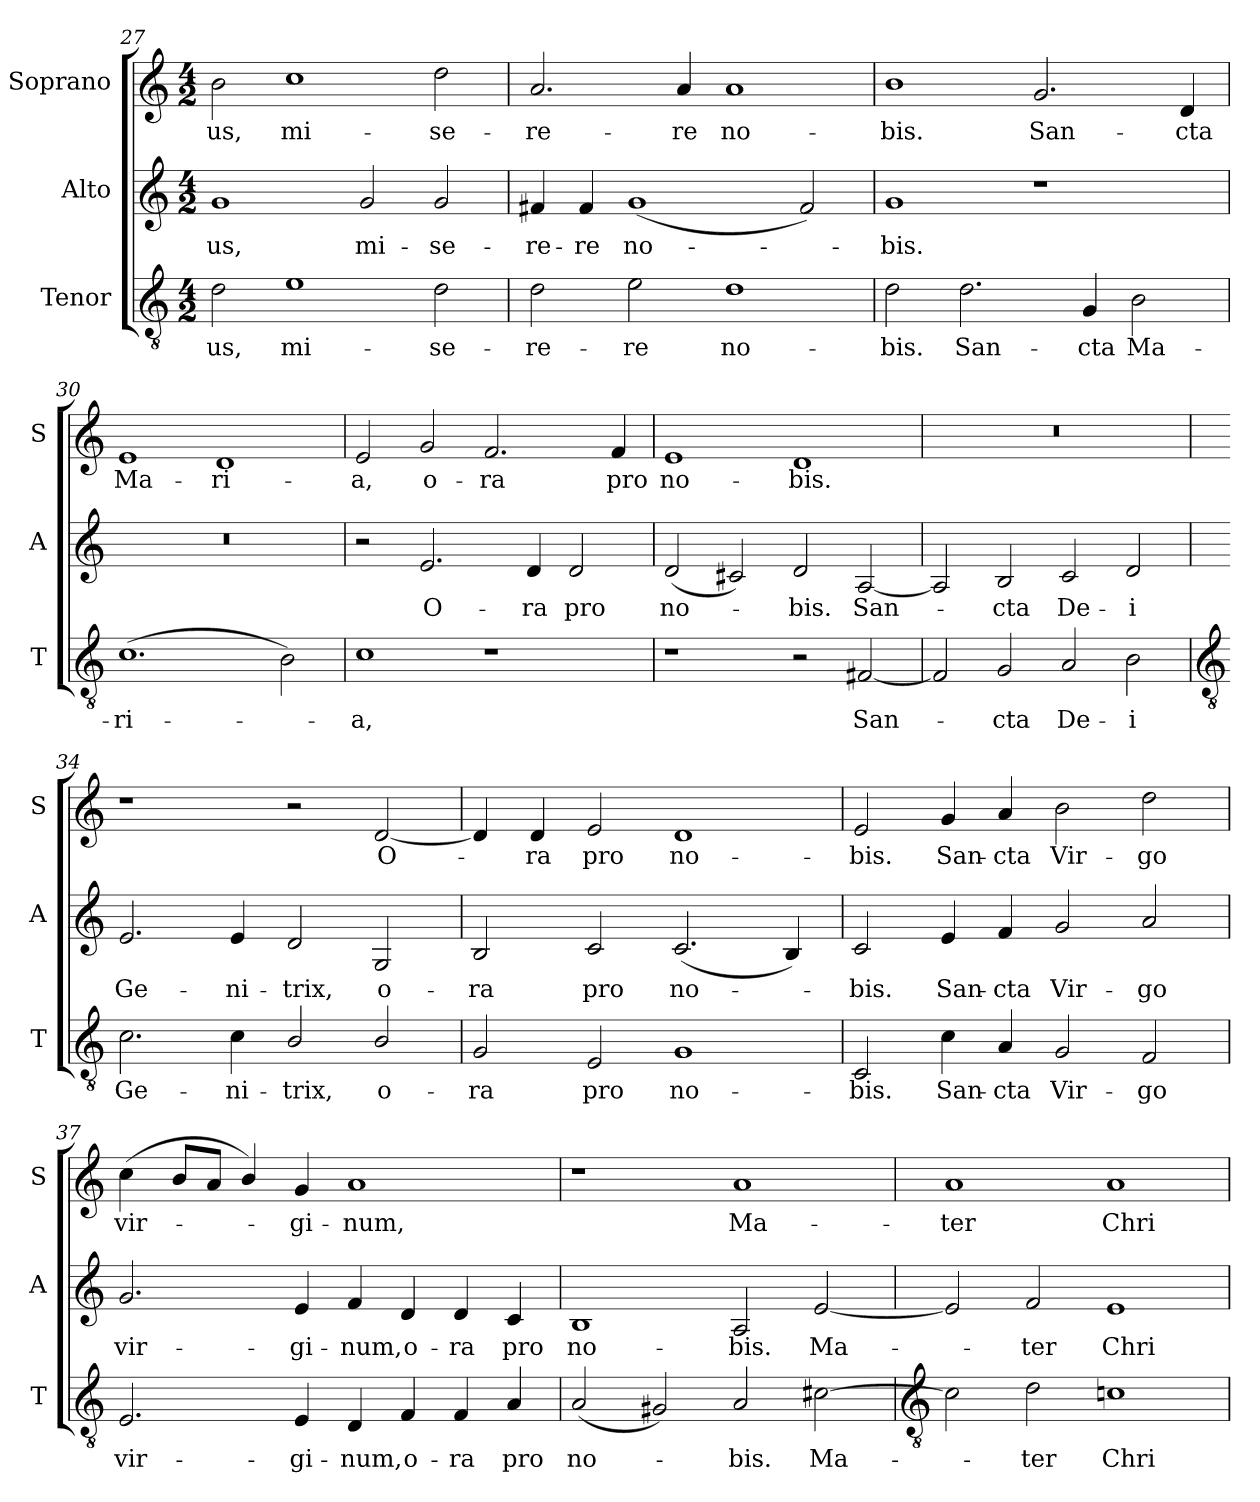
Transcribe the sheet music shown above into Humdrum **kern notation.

**kern	**text	**kern	**text	**kern	**text
*part3	*part3	*part2	*part2	*part1	*part1
*staff3	*staff3	*staff2	*staff2	*staff1	*staff1
*I"Tenor	*	*I"Alto	*	*I"Soprano	*
*I'T	*	*I'A	*	*I'S	*
!!LO:LB:g=z
*clefGv2	*	*clefG2	*	*clefG2	*
*k[]	*	*k[]	*	*k[]	*
*C:	*	*C:	*	*C:	*
*M4/2	*	*M4/2	*	*M4/2	*
=27	=27	=27	=27	=27	=27
!	!LO:LY:b	!	!LO:LY:b	!	!LO:LY:b
2d	-us,	1g	-us,	2b	-us,
!	!LO:LY:b	!	!	!	!LO:LY:b
1e	mi-	.	.	1cc	mi-
!	!	!	!LO:LY:b	!	!
.	.	2g	mi-	.	.
!	!LO:LY:b	!	!LO:LY:b	!	!LO:LY:b
2d	-se-	2g	-se-	2dd	-se-
=28	=28	=28	=28	=28	=28
!	!LO:LY:b	!	!LO:LY:b	!	!LO:LY:b
2d	-re-	4f#X	-re-	2.a	-re-
!	!	!	!LO:LY:b	!	!
.	.	4f#	-re	.	.
!	!LO:LY:b	!	!LO:LY:b	!	!
2e	-re	(<1g	no-	.	.
!	!	!	!	!	!LO:LY:b
.	.	.	.	4a	-re
!	!LO:LY:b	!	!	!	!LO:LY:b
1d	no-	.	.	1a	no-
.	.	2f#)	.	.	.
=29	=29	=29	=29	=29	=29
!	!LO:LY:b	!	!LO:LY:b	!	!LO:LY:b
2d	-bis.	1g	bis.	1b	-bis.
!	!LO:LY:b	!	!	!	!
2.d	San-	.	.	.	.
!	!	!	!	!	!LO:LY:b
.	.	1r	.	2.g	San-
!	!LO:LY:b	!	!	!	!
4G	-cta	.	.	.	.
!	!LO:LY:b	!	!	!	!
2B	Ma-	.	.	.	.
!	!	!	!	!	!LO:LY:b
.	.	.	.	4d	-cta
=30	=30	=30	=30	=30	=30
!	!LO:LY:b	!	!	!	!LO:LY:b
(>1.c	-ri-	0r	.	1e	Ma-
!	!	!	!	!	!LO:LY:b
.	.	.	.	1d	-ri-
2B)	.	.	.	.	.
=31	=31	=31	=31	=31	=31
!	!LO:LY:b	!	!	!	!LO:LY:b
1c	a,	2r	.	2e	-a,
!	!	!	!LO:LY:b	!	!LO:LY:b
.	.	2.e	O-	2g	o-
!	!	!	!	!	!LO:LY:b
1r	.	.	.	2.f	-ra
!	!	!	!LO:LY:b	!	!
.	.	4d	-ra	.	.
!	!	!	!LO:LY:b	!	!
.	.	2d	pro	.	.
!	!	!	!	!	!LO:LY:b
.	.	.	.	4f	pro
=32	=32	=32	=32	=32	=32
!	!	!	!LO:LY:b	!	!LO:LY:b
1r	.	(<2d	no-	1e	no-
.	.	2c#X)	.	.	.
!	!	!	!LO:LY:b	!	!LO:LY:b
2r	.	2d	bis.	1d	-bis.
!	!LO:LY:b	!	!LO:LY:b	!	!
[2F#X	San-	[2A	San-	.	.
=33	=33	=33	=33	=33	=33
2F#]	.	2A]	.	0r	.
!	!LO:LY:b	!	!LO:LY:b	!	!
2G	cta	2B	cta	.	.
!	!LO:LY:b	!	!LO:LY:b	!	!
2A	De-	2c	De-	.	.
!	!LO:LY:b	!	!LO:LY:b	!	!
2B	-i	2d	-i	.	.
!!LO:LB:g=z
=34	=34	=34	=34	=34	=34
*clefGv2	*	*	*	*	*
!	!LO:LY:b	!	!LO:LY:b	!	!
2.c	Ge-	2.e	Ge-	1r	.
!	!LO:LY:b	!	!LO:LY:b	!	!
4c	-ni-	4e	-ni-	.	.
!	!LO:LY:b	!	!LO:LY:b	!	!
2B/	-trix,	2d	-trix,	2r	.
!	!LO:LY:b	!	!LO:LY:b	!	!LO:LY:b
2B/	o-	2G	o-	[2d	O-
=35	=35	=35	=35	=35	=35
!	!LO:LY:b	!	!LO:LY:b	!	!
2G	-ra	2B	-ra	4d]	.
!	!	!	!	!	!LO:LY:b
.	.	.	.	4d	ra
!	!LO:LY:b	!	!LO:LY:b	!	!LO:LY:b
2E	pro	2c	pro	2e	pro
!	!LO:LY:b	!	!LO:LY:b	!	!LO:LY:b
1G	no-	(<2.c	no-	1d	no-
.	.	4B)	.	.	.
=36	=36	=36	=36	=36	=36
!	!LO:LY:b	!	!LO:LY:b	!	!LO:LY:b
2C	-bis.	2c	bis.	2e	-bis.
!	!LO:LY:b	!	!LO:LY:b	!	!LO:LY:b
4c	San-	4e	San-	4g	San-
!	!LO:LY:b	!	!LO:LY:b	!	!LO:LY:b
4A	-cta	4f	-cta	4a	-cta
!	!LO:LY:b	!	!LO:LY:b	!	!LO:LY:b
2G	Vir-	2g	Vir-	2b	Vir-
!	!LO:LY:b	!	!LO:LY:b	!	!LO:LY:b
2F	-go	2a	-go	2dd	-go
=37	=37	=37	=37	=37	=37
!	!LO:LY:b	!	!LO:LY:b	!	!LO:LY:b
2.E	vir-	2.g	vir-	(<4cc	vir-
.	.	.	.	8bL	.
.	.	.	.	8aJ	.
.	.	.	.	4b/)	.
!	!LO:LY:b	!	!LO:LY:b	!	!LO:LY:b
4E	-gi-	4e	-gi-	4g	gi-
!	!LO:LY:b	!	!LO:LY:b	!	!LO:LY:b
4D	-num,	4f	-num,	1a	-num,
!	!LO:LY:b	!	!LO:LY:b	!	!
4F	o-	4d	o-	.	.
!	!LO:LY:b	!	!LO:LY:b	!	!
4F	-ra	4d	-ra	.	.
!	!LO:LY:b	!	!LO:LY:b	!	!
4A	pro	4c	pro	.	.
=38	=38	=38	=38	=38	=38
!	!LO:LY:b	!	!LO:LY:b	!	!
(<2A	no-	1B	no-	1r	.
2G#X)	.	.	.	.	.
!	!LO:LY:b	!	!LO:LY:b	!	!LO:LY:b
2A	bis.	2A	-bis.	1a	Ma-
!	!LO:LY:b	!	!LO:LY:b	!	!
[2c#X	Ma-	[2e	Ma-	.	.
!!LO:LB:g=z
=39	=39	=39	=39	=39	=39
*clefGv2	*	*	*	*	*
!	!	!	!	!	!LO:LY:b
2c#]	.	2e]	.	1a	-ter
!	!LO:LY:b	!	!LO:LY:b	!	!
2d	ter	2f	ter	.	.
!	!LO:LY:b	!	!LO:LY:b	!	!LO:LY:b
1cn	Chri-	1e	Chri-	1a	Chri-
=	=	=	=	=	=
*-	*-	*-	*-	*-	*-
